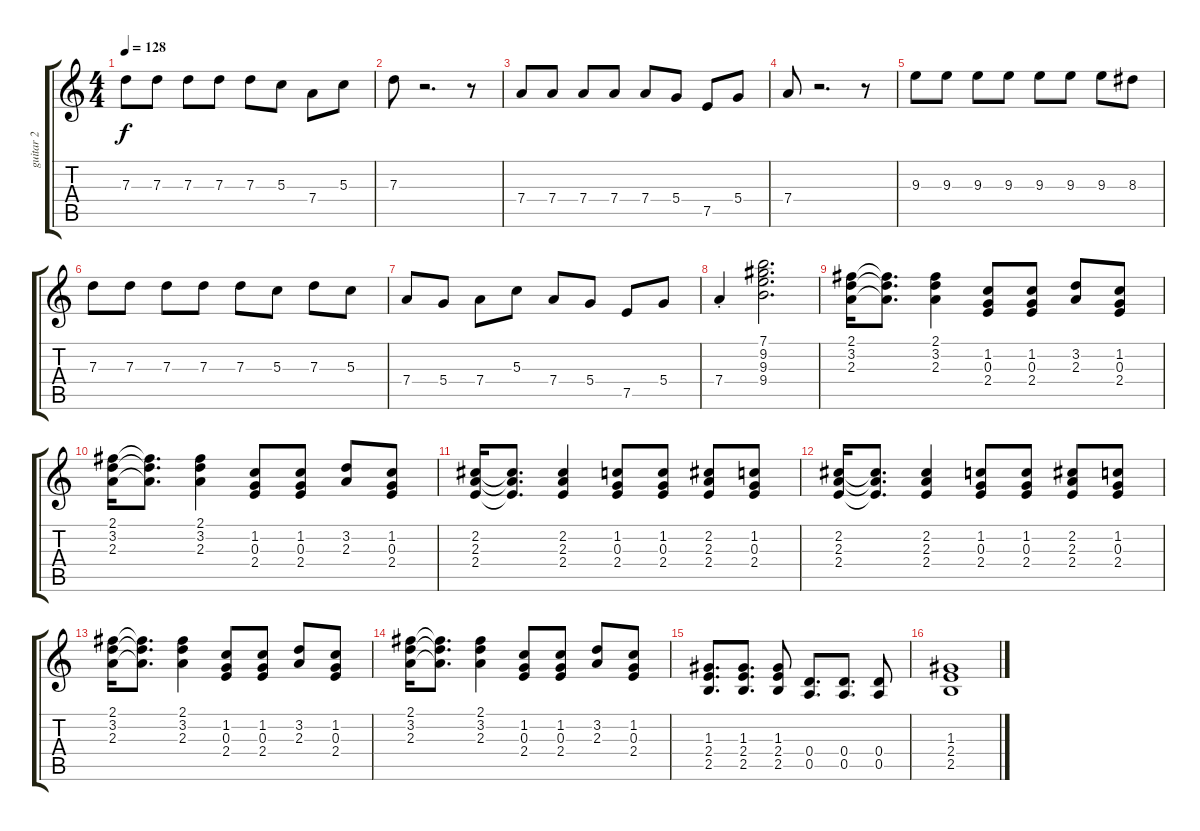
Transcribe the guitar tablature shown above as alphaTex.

\track ("guitar 2" "guitar 2") {instrument distortionguitar}
\staff {score tabs}
\tuning (E4 B3 G3 D3 A2 E2) {hide}
\ts (4 4)
\tempo 128
\clef g2
\ks c
7.3.8{dy f} 7.3.8 7.3.8 7.3.8 7.3.8 5.3.8 7.4.8 5.3.8 |
7.3.8 r.2{d} r.8 |
7.4.8 7.4.8 7.4.8 7.4.8 7.4.8 5.4.8 7.5.8 5.4.8 |
7.4.8 r.2{d} r.8 |
9.3.8 9.3.8 9.3.8 9.3.8 9.3.8 9.3.8 9.3.8 8.3.8 |
7.3.8 7.3.8 7.3.8 7.3.8 7.3.8 5.3.8 7.3.8 5.3.8 |
7.4.8 5.4.8 7.4.8 5.3.8 7.4.8 5.4.8 7.5.8 5.4.8 |
7.4{st}.4 (7.1 9.2 9.3 9.4).2{d} |
(2.1 3.2 2.3).16 (2.1{t} 3.2{t} 2.3{t}).8{d} (2.1 3.2 2.3).4 (1.2 0.3 2.4).8 (1.2 0.3 2.4).8 (3.2 2.3).8 (1.2 0.3 2.4).8 |
(2.1 3.2 2.3).16 (2.1{t} 3.2{t} 2.3{t}).8{d} (2.1 3.2 2.3).4 (1.2 0.3 2.4).8 (1.2 0.3 2.4).8 (3.2 2.3).8 (1.2 0.3 2.4).8 |
(2.2 2.3 2.4).16 (2.2{t} 2.3{t} 2.4{t}).8{d} (2.2 2.3 2.4).4 (1.2 0.3 2.4).8 (1.2 0.3 2.4).8 (2.2 2.3 2.4).8 (1.2 0.3 2.4).8 |
(2.2 2.3 2.4).16 (2.2{t} 2.3{t} 2.4{t}).8{d} (2.2 2.3 2.4).4 (1.2 0.3 2.4).8 (1.2 0.3 2.4).8 (2.2 2.3 2.4).8 (1.2 0.3 2.4).8 |
(2.1 3.2 2.3).16 (2.1{t} 3.2{t} 2.3{t}).8{d} (2.1 3.2 2.3).4 (1.2 0.3 2.4).8 (1.2 0.3 2.4).8 (3.2 2.3).8 (1.2 0.3 2.4).8 |
(2.1 3.2 2.3).16 (2.1{t} 3.2{t} 2.3{t}).8{d} (2.1 3.2 2.3).4 (1.2 0.3 2.4).8 (1.2 0.3 2.4).8 (3.2 2.3).8 (1.2 0.3 2.4).8 |
(1.3 2.4 2.5).8{d} (1.3 2.4 2.5).8{d} (1.3 2.4 2.5).8 (0.4 0.5).8{d} (0.4 0.5).8{d} (0.4 0.5).8 |
(1.3 2.4 2.5).1
